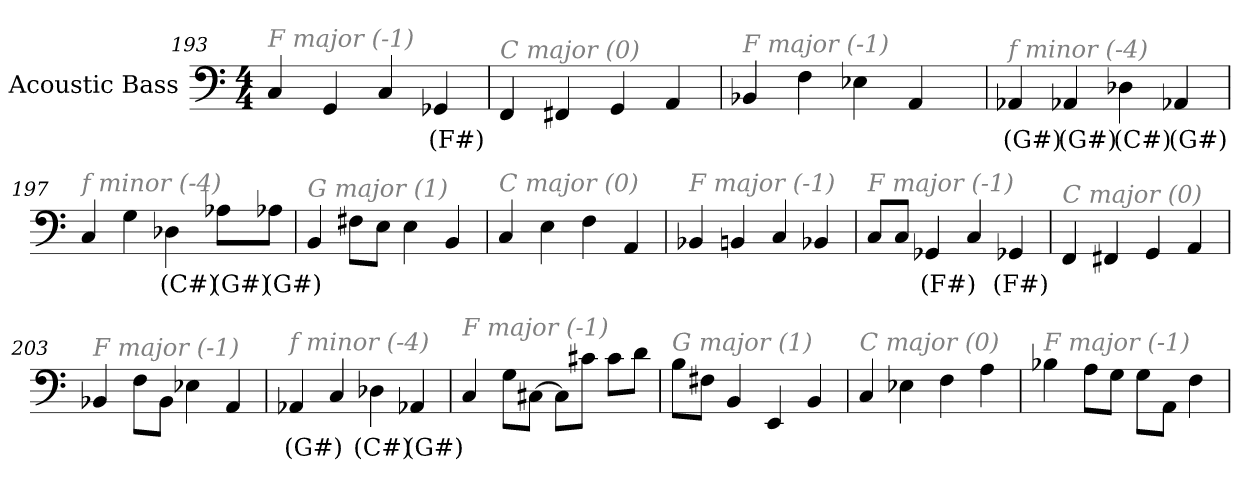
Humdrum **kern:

**kern	**text
*part1	*part1
*staff1	*staff1
*I"Acoustic Bass	*
*clefF4	*
*ITrd7c12	*
*k[]	*
*C:	*
*M4/4	*
=193	=193
!LO:TX:i:color=#808080:t=F major (-1)	!
4CC	.
4GGG	.
4CC	.
4GGG-Xi	(F#)
=194	=194
!LO:TX:i:color=#808080:t=C major (0)	!
4FFF	.
4FFF#X	.
4GGG	.
4AAA	.
=195	=195
!LO:TX:i:color=#808080:t=F major (-1)	!
4BBB-X	.
4FF	.
4EE-X	.
4AAA	.
=196	=196
!LO:TX:i:color=#808080:t=f minor (-4)	!
4AAA-Xi	(G#)
4AAA-Xi	(G#)
4DD-Xi	(C#)
4AAA-Xi	(G#)
=197	=197
!LO:TX:i:color=#808080:t=f minor (-4)	!
4CC	.
4GG	.
4DD-Xi	(C#)
8AA-XiL	(G#)
8AA-XiJ	(G#)
=198	=198
!LO:TX:i:color=#808080:t=G major (1)	!
4BBB	.
8FF#XL	.
8EEJ	.
4EE	.
4BBB	.
=199	=199
!LO:TX:i:color=#808080:t=C major (0)	!
4CC	.
4EE	.
4FF	.
4AAA	.
=200	=200
!LO:TX:i:color=#808080:t=F major (-1)	!
4BBB-X	.
4BBBn	.
4CC	.
4BBB-X	.
=201	=201
!LO:TX:i:color=#808080:t=F major (-1)	!
8CCL	.
8CCJ	.
4GGG-Xi	(F#)
4CC	.
4GGG-Xi	(F#)
=202	=202
!LO:TX:i:color=#808080:t=C major (0)	!
4FFF	.
4FFF#X	.
4GGG	.
4AAA	.
=203	=203
!LO:TX:i:color=#808080:t=F major (-1)	!
4BBB-X	.
8FFL	.
8BBB-J	.
4EE-X	.
4AAA	.
=204	=204
!LO:TX:i:color=#808080:t=f minor (-4)	!
4AAA-Xi	(G#)
4CC	.
4DD-Xi	(C#)
4AAA-Xi	(G#)
=205	=205
!LO:TX:i:color=#808080:t=F major (-1)	!
4CC	.
8GGL	.
[8CC#XJ	.
8CC#L]	.
8C#XJ	.
8C#L	.
8DJ	.
=206	=206
!LO:TX:i:color=#808080:t=G major (1)	!
8BBL	.
8FF#XJ	.
4BBB	.
4EEE	.
4BBB	.
=207	=207
!LO:TX:i:color=#808080:t=C major (0)	!
4CC	.
4EE-X	.
4FF	.
4AA	.
=208	=208
!LO:TX:i:color=#808080:t=F major (-1)	!
4BB-X	.
8AAL	.
8GGJ	.
8GGL	.
8AAAJ	.
4FF	.
=	=
*-	*-
